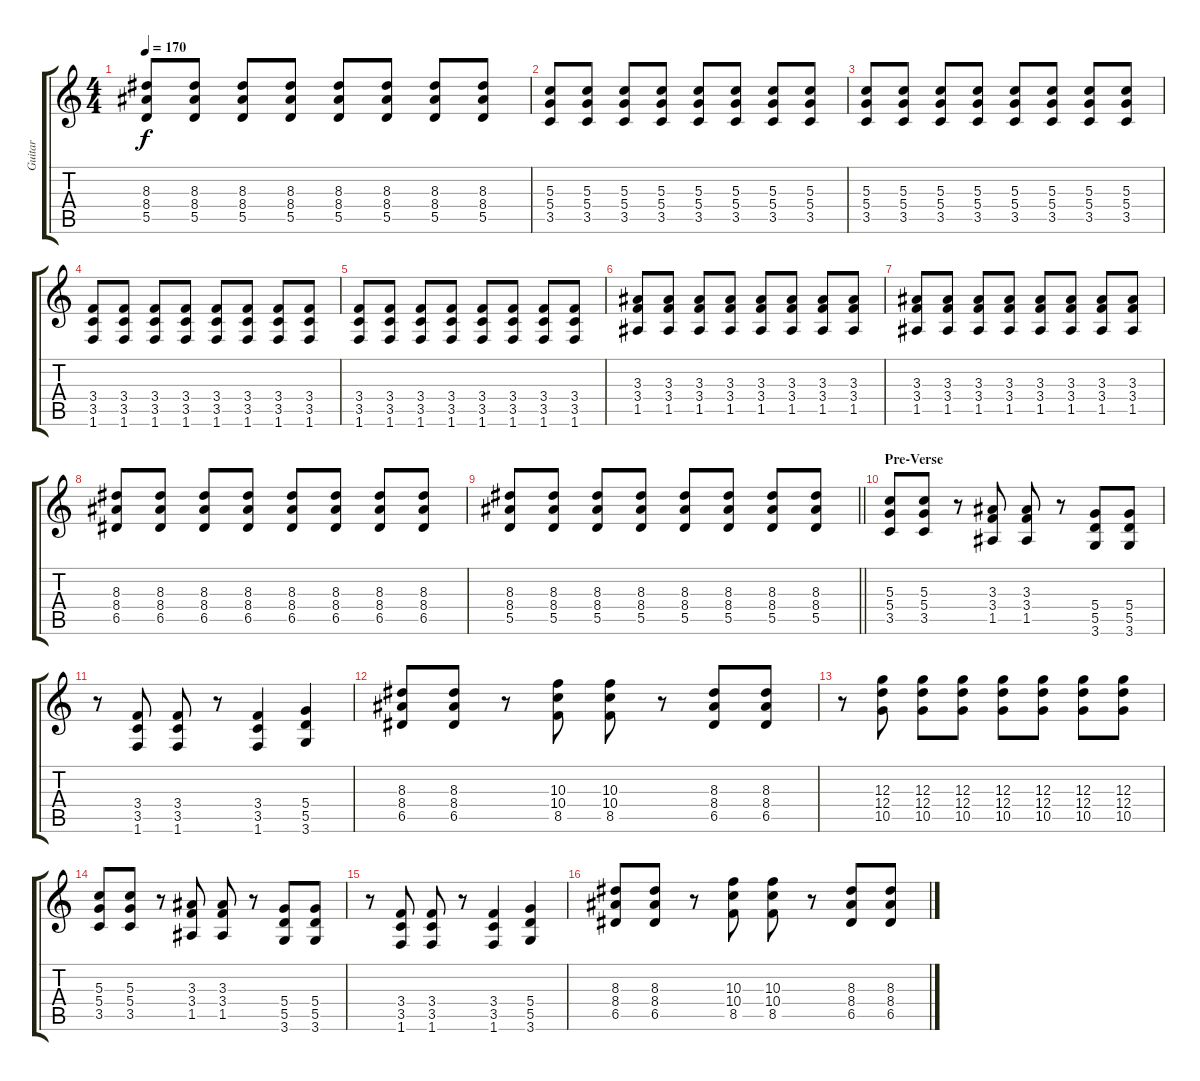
\track ("Guitar" "Guitar") {instrument distortionguitar}
\staff {score tabs}
\tuning (E4 B3 G3 D3 A2 E2) {hide}
\ts (4 4)
\tempo 170
\clef g2
\ks c
(8.3 8.4 5.5).8{dy f} (8.3 8.4 5.5).8 (8.3 8.4 5.5).8 (8.3 8.4 5.5).8 (8.3 8.4 5.5).8 (8.3 8.4 5.5).8 (8.3 8.4 5.5).8 (8.3 8.4 5.5).8 |
(5.3 5.4 3.5).8 (5.3 5.4 3.5).8 (5.3 5.4 3.5).8 (5.3 5.4 3.5).8 (5.3 5.4 3.5).8 (5.3 5.4 3.5).8 (5.3 5.4 3.5).8 (5.3 5.4 3.5).8 |
(5.3 5.4 3.5).8 (5.3 5.4 3.5).8 (5.3 5.4 3.5).8 (5.3 5.4 3.5).8 (5.3 5.4 3.5).8 (5.3 5.4 3.5).8 (5.3 5.4 3.5).8 (5.3 5.4 3.5).8 |
(3.4 3.5 1.6).8 (3.4 3.5 1.6).8 (3.4 3.5 1.6).8 (3.4 3.5 1.6).8 (3.4 3.5 1.6).8 (3.4 3.5 1.6).8 (3.4 3.5 1.6).8 (3.4 3.5 1.6).8 |
(3.4 3.5 1.6).8 (3.4 3.5 1.6).8 (3.4 3.5 1.6).8 (3.4 3.5 1.6).8 (3.4 3.5 1.6).8 (3.4 3.5 1.6).8 (3.4 3.5 1.6).8 (3.4 3.5 1.6).8 |
(3.3 3.4 1.5).8 (3.3 3.4 1.5).8 (3.3 3.4 1.5).8 (3.3 3.4 1.5).8 (3.3 3.4 1.5).8 (3.3 3.4 1.5).8 (3.3 3.4 1.5).8 (3.3 3.4 1.5).8 |
(3.3 3.4 1.5).8 (3.3 3.4 1.5).8 (3.3 3.4 1.5).8 (3.3 3.4 1.5).8 (3.3 3.4 1.5).8 (3.3 3.4 1.5).8 (3.3 3.4 1.5).8 (3.3 3.4 1.5).8 |
(8.3 8.4 6.5).8 (8.3 8.4 6.5).8 (8.3 8.4 6.5).8 (8.3 8.4 6.5).8 (8.3 8.4 6.5).8 (8.3 8.4 6.5).8 (8.3 8.4 6.5).8 (8.3 8.4 6.5).8 |
\barLineRight lightlight
(8.3 8.4 5.5).8 (8.3 8.4 5.5).8 (8.3 8.4 5.5).8 (8.3 8.4 5.5).8 (8.3 8.4 5.5).8 (8.3 8.4 5.5).8 (8.3 8.4 5.5).8 (8.3 8.4 5.5).8 |
\section ("" "Pre-Verse")
(5.3 5.4 3.5).8 (5.3 5.4 3.5).8 r.8 (3.3 3.4 1.5).8 (3.3 3.4 1.5).8 r.8 (5.4 5.5 3.6).8 (5.4 5.5 3.6).8 |
r.8 (3.4 3.5 1.6).8 (3.4 3.5 1.6).8 r.8 (3.4 3.5 1.6).4 (5.4 5.5 3.6).4 |
(8.3 8.4 6.5).8 (8.3 8.4 6.5).8 r.8 (10.3 10.4 8.5).8 (10.3 10.4 8.5).8 r.8 (8.3 8.4 6.5).8 (8.3 8.4 6.5).8 |
r.8 (12.3 12.4 10.5).8 (12.3 12.4 10.5).8 (12.3 12.4 10.5).8 (12.3 12.4 10.5).8 (12.3 12.4 10.5).8 (12.3 12.4 10.5).8 (12.3 12.4 10.5).8 |
(5.3 5.4 3.5).8 (5.3 5.4 3.5).8 r.8 (3.3 3.4 1.5).8 (3.3 3.4 1.5).8 r.8 (5.4 5.5 3.6).8 (5.4 5.5 3.6).8 |
r.8 (3.4 3.5 1.6).8 (3.4 3.5 1.6).8 r.8 (3.4 3.5 1.6).4 (5.4 5.5 3.6).4 |
(8.3 8.4 6.5).8 (8.3 8.4 6.5).8 r.8 (10.3 10.4 8.5).8 (10.3 10.4 8.5).8 r.8 (8.3 8.4 6.5).8 (8.3 8.4 6.5).8
